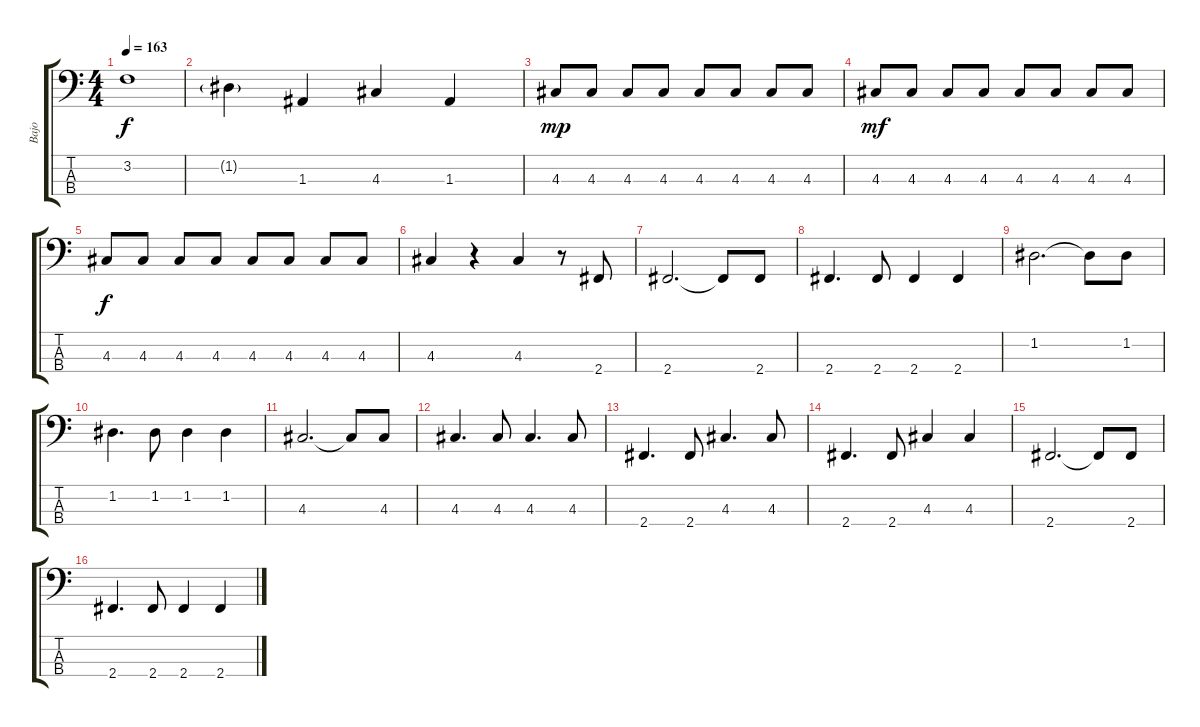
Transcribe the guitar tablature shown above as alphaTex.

\track ("Bajo" "Bajo") {instrument electricbassfinger}
\staff {score tabs}
\tuning (G2 D2 A1 E1) {hide}
\ts (4 4)
\tempo 163
\clef f4
\ks c
3.2.1{dy f} |
1.2{g}.4 1.3.4 4.3.4 1.3.4 |
4.3.8{dy mp} 4.3.8 4.3.8 4.3.8 4.3.8 4.3.8 4.3.8 4.3.8 |
4.3.8{dy mf} 4.3.8 4.3.8 4.3.8 4.3.8 4.3.8 4.3.8 4.3.8 |
4.3.8{dy f} 4.3.8 4.3.8 4.3.8 4.3.8 4.3.8 4.3.8 4.3.8 |
4.3.4 r.4 4.3.4 r.8 2.4.8 |
2.4.2{d} 2.4{t}.8 2.4.8 |
2.4.4{d} 2.4.8 2.4.4 2.4.4 |
1.2.2{d} 1.2{t}.8 1.2.8 |
1.2.4{d} 1.2.8 1.2.4 1.2.4 |
4.3.2{d} 4.3{t}.8 4.3.8 |
4.3.4{d} 4.3.8 4.3.4{d} 4.3.8 |
2.4.4{d} 2.4.8 4.3.4{d} 4.3.8 |
2.4.4{d} 2.4.8 4.3.4 4.3.4 |
2.4.2{d} 2.4{t}.8 2.4.8 |
2.4.4{d} 2.4.8 2.4.4 2.4.4
